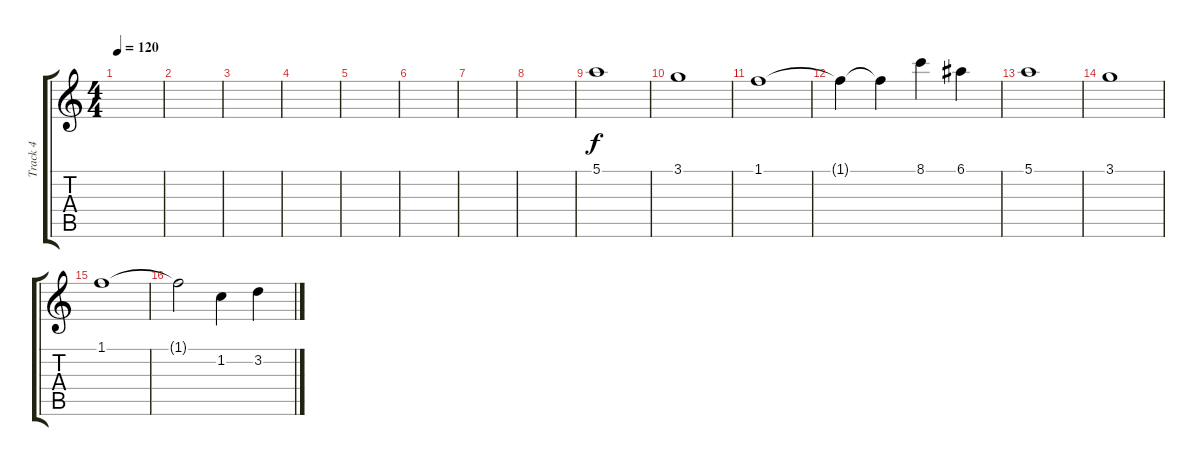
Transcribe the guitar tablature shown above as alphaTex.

\track ("Track 4" "Track 4") {instrument distortionguitar}
\staff {score tabs}
\tuning (E4 B3 G3 D3 A2 E2) {hide}
\ts (4 4)
\tempo 120
\clef g2
\ks c
|
|
|
|
|
|
|
|
5.1.1 |
3.1.1 |
1.1.1 |
1.1{t}.4 1.1{t}.4 8.1.4 6.1.4 |
5.1.1 |
3.1.1 |
1.1.1 |
1.1{t}.2 1.2.4 3.2.4
